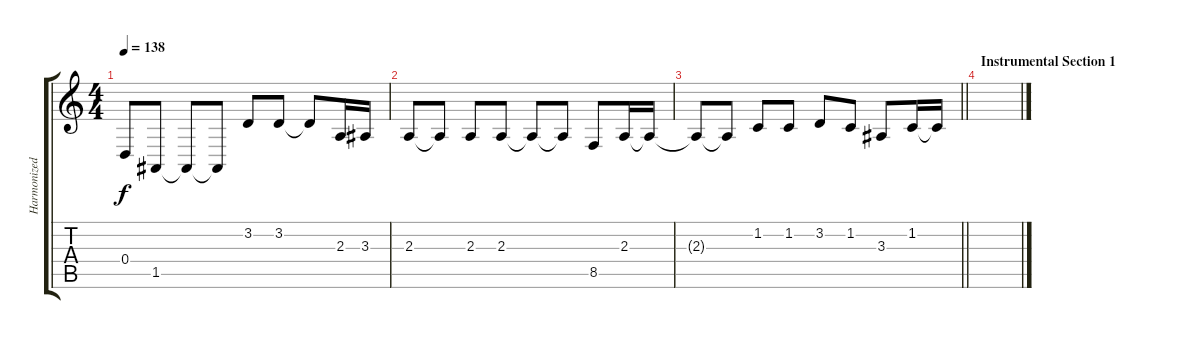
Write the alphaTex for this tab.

\track ("Harmonized Vocals" "Harmonized") {instrument trumpet}
\staff {score tabs}
\tuning (E4 B3 G3 D3 A2 E2) {hide}
\ts (4 4)
\tempo 138
\clef g2
\ks c
0.4.8{dy f} 1.5.8 1.5{t}.8 1.5{t}.8 3.2.8 3.2.8 3.2{t}.8 2.3.16 3.3.16 |
2.3.8 2.3{t}.8 2.3.8 2.3.8 2.3{t}.8 2.3{t}.8 8.5.8 2.3.16 2.3{t}.16 |
\barLineRight lightlight
2.3{t}.8 2.3{t}.8 1.2.8 1.2.8 3.2.8 1.2.8 3.3.8 1.2.16 1.2{t}.16 |
\section ("" "Instrumental Section 1")
